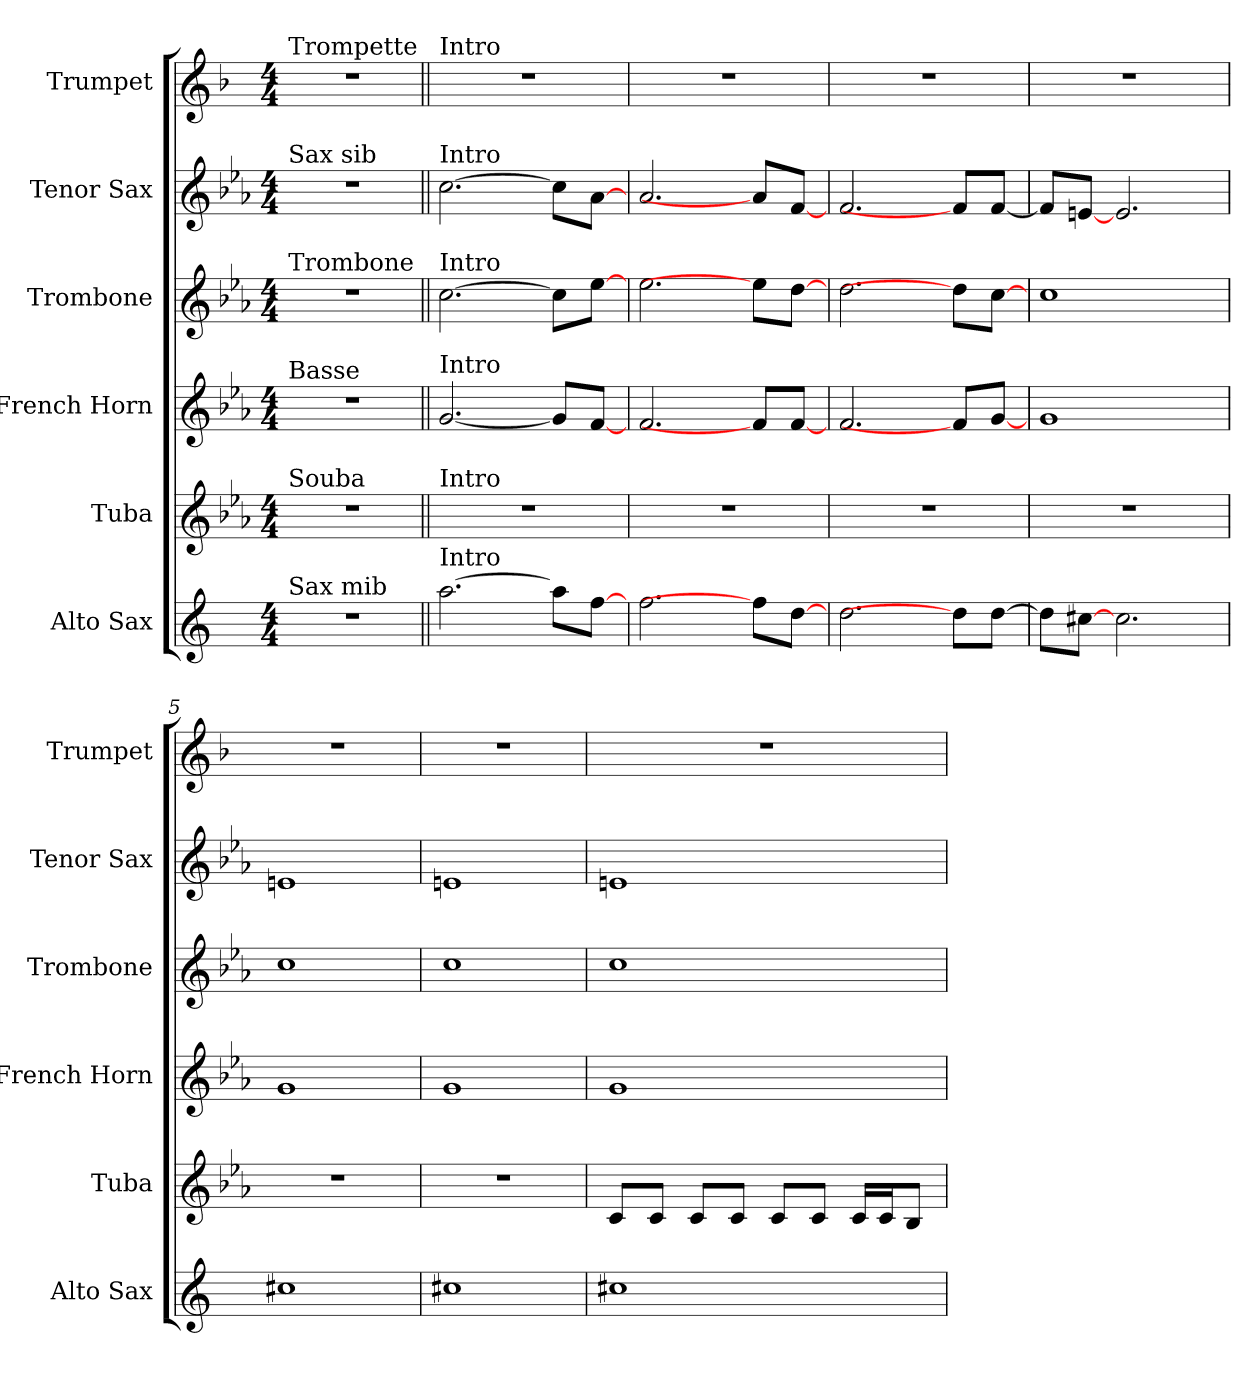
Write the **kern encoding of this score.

**kern	**kern	**kern	**kern	**kern	**kern
*part6	*part5	*part4	*part3	*part2	*part1
*staff6	*staff5	*staff4	*staff3	*staff2	*staff1
*I"Alto Sax	*I"Tuba	*I"French Horn	*I"Trombone	*I"Tenor Sax	*I"Trumpet
*I'Alto Sax	*I'Tuba	*I'French Horn	*I'Trombone	*I'Tenor Sax	*I'Trumpet
*clefG2	*clefG2	*clefG2	*clefG2	*clefG2	*clefG2
*ITrd5c9	*ITrd15c26	*ITrd8c14	*ITrd8c14	*ITrd8c14	*ITrd1c2
*k[b-e-a-]	*k[b-e-a-]	*k[b-e-a-]	*k[b-e-a-]	*k[b-e-a-]	*k[b-e-a-]
*M4/4	*M4/4	*M4/4	*M4/4	*M4/4	*M4/4
=	=	=	=	=	=
!	!	!	!	!	!LO:TX:a:t=Trompette
!	!	!	!	!LO:TX:a:t=Sax sib	!
!	!	!	!LO:TX:a:t=Trombone	!	!
!	!	!LO:TX:a:t=Basse	!	!	!
!	!LO:TX:a:t=Souba	!	!	!	!
!LO:TX:a:t=Sax mib	!	!	!	!	!
1r	1r	1r	1r	1r	1r
=1||	=1||	=1||	=1||	=1||	=1||
!	!	!	!	!	!LO:TX:a:t=Intro
!	!	!	!	!LO:TX:a:t=Intro	!
!	!	!	!LO:TX:a:t=Intro	!	!
!	!	!LO:TX:a:t=Intro	!	!	!
!	!LO:TX:a:t=Intro	!	!	!	!
!LO:TX:a:t=Intro	!	!	!	!	!
[2.cc	1r	[2.G	[2.c	[2.c	1r
8ccL]	.	8GL]	8cL]	8cL]	.
[8a-J	.	[8FJ	[8e-J	[8A-J	.
=2	=2	=2	=2	=2	=2
2.a-	1r	2.F	2.e-	2.A-	1r
8a-L]	.	8FL]	8e-L]	8A-L]	.
[8fJ	.	[8FJ	[8dJ	[8FJ	.
=3	=3	=3	=3	=3	=3
2.f	1r	2.F	2.d	2.F	1r
8fL]	.	8FL]	8dL]	8FL]	.
[8fJ	.	[8GJ	[8cJ	[8FJ	.
=4	=4	=4	=4	=4	=4
8fL]	1r	1G	1c	8FL]	1r
[8enJ	.	.	.	[8EnJ	.
2.e	.	.	.	2.E	.
=5	=5	=5	=5	=5	=5
1en	1r	1G	1c	1En	1r
=6	=6	=6	=6	=6	=6
1en	1r	1G	1c	1En	1r
=7	=7	=7	=7	=7	=7
1en	8CCL	1G	1c	1En	1r
.	8CCJ	.	.	.	.
.	8CCL	.	.	.	.
.	8CCJ	.	.	.	.
.	8CCL	.	.	.	.
.	8CCJ	.	.	.	.
.	16CCLL	.	.	.	.
.	16CCJ	.	.	.	.
.	8BBB-J	.	.	.	.
=	=	=	=	=	=
*-	*-	*-	*-	*-	*-
